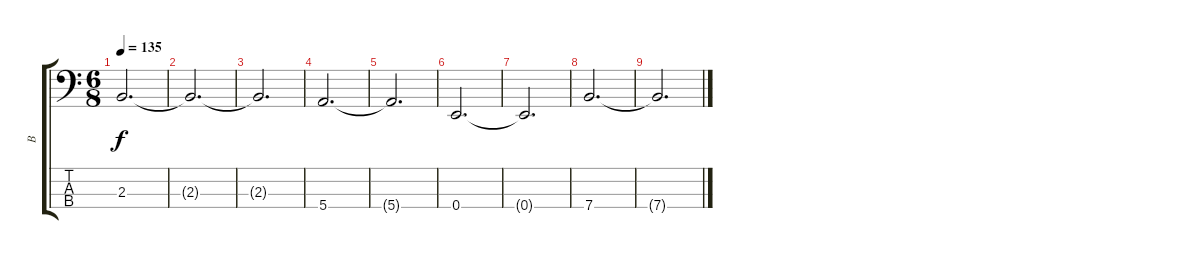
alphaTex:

\track ("B" "B") {instrument electricbasspick}
\staff {score tabs}
\tuning (G2 D2 A1 E1) {hide}
\ts (6 8)
\tempo 135
\clef f4
\ks c
2.3{t}.2{d dy f} |
2.3{t}.2{d} |
2.3{t}.2{d} |
5.4.2{d} |
5.4{t}.2{d} |
0.4.2{d} |
0.4{t}.2{d} |
7.4.2{d} |
7.4{t}.2{d}
